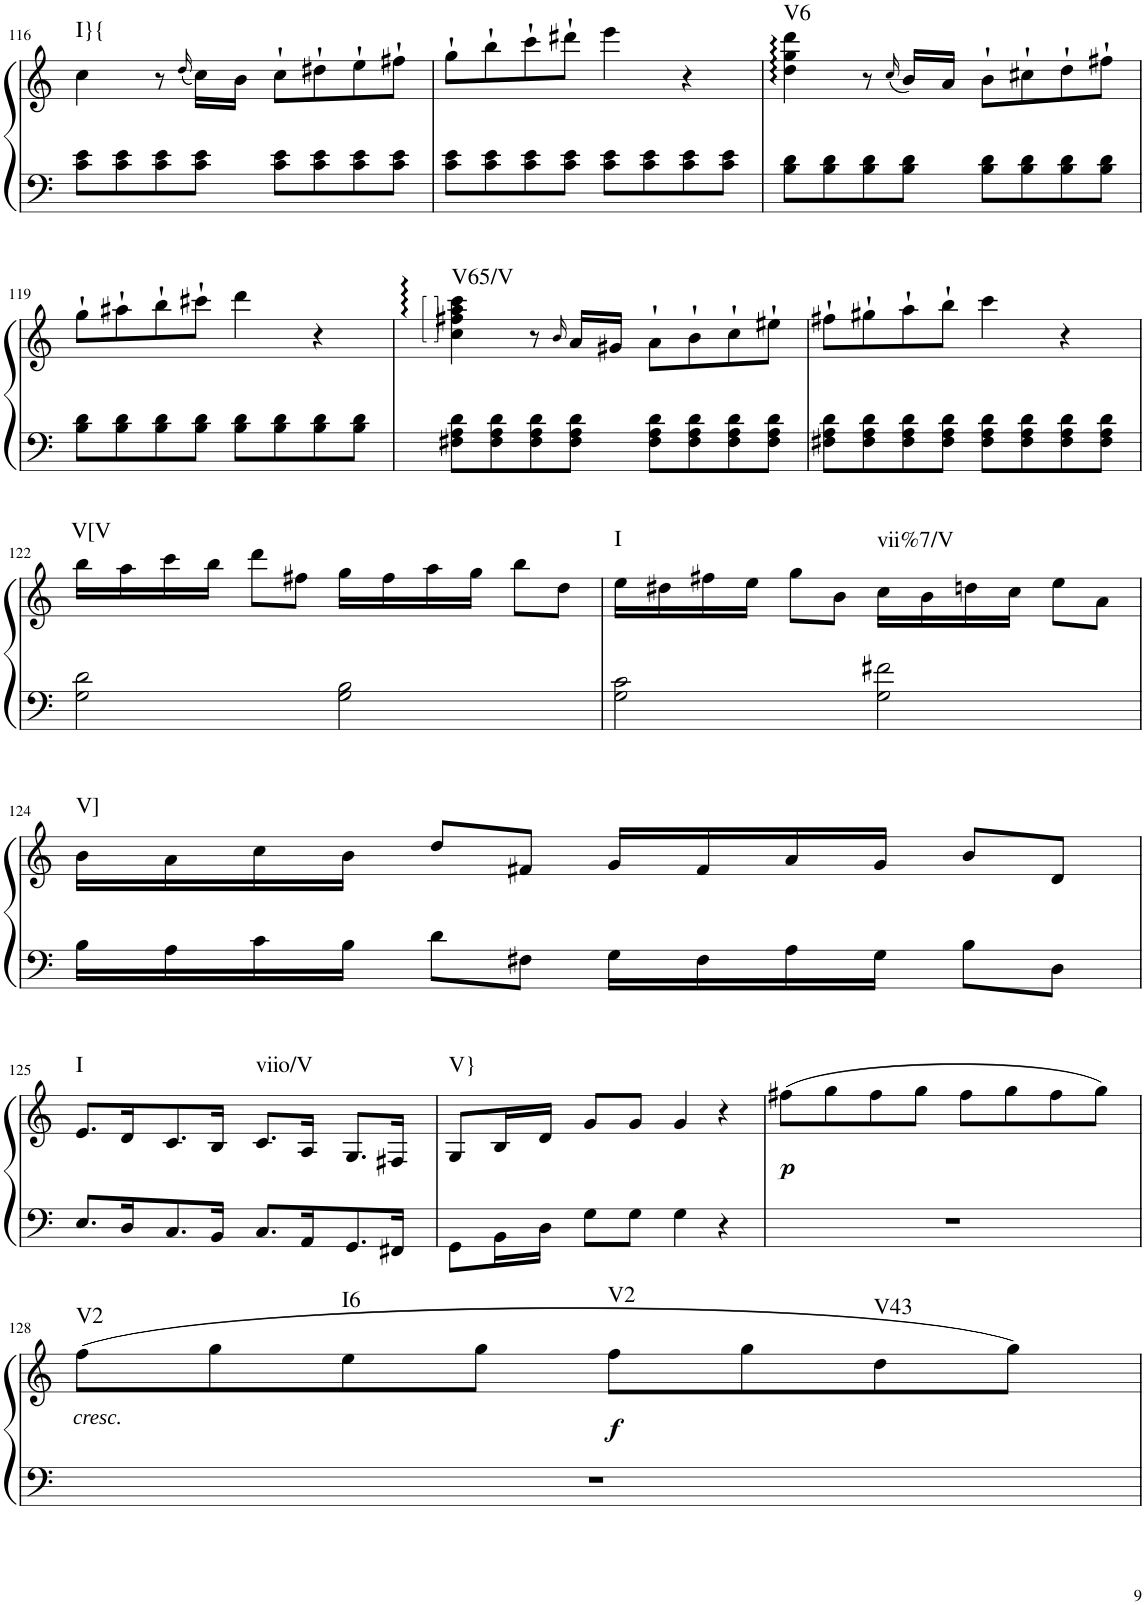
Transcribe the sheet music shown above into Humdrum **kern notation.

**kern	**kern	**dynam	**harte
*part1	*part1	*part1	*part1
*staff2	*staff1	*staff1/2	*
*I"Klavier linke Hand	*	*	*
!!LO:PB:g=z
*clefF4	*clefG2	*	*
*k[]	*k[]	*	*
*M4/4	*M4/4	*	*
=116	=116	=116	=116
!	!	!	!LO:H:kt=I}{
8c\ 8e\L	4cc\	.	N
8c\ 8e\	.	.	.
8c\ 8e\	8r	.	.
.	(16qdd/	.	.
8c\ 8e\J	16cc\LL)	.	.
.	16b\JJ	.	.
8c\ 8e\L	8cc`\L	.	.
8c\ 8e\	8dd#X`\	.	.
8c\ 8e\	8ee`\	.	.
8c\ 8e\J	8ff#X`\J	.	.
=117	=117	=117	=117
8c\ 8e\L	8gg`\L	.	.
8c\ 8e\	8bb`\	.	.
8c\ 8e\	8ccc`\	.	.
8c\ 8e\J	8ddd#X`\J	.	.
8c\ 8e\L	4eee\	.	.
8c\ 8e\	.	.	.
8c\ 8e\	4r	.	.
8c\ 8e\J	.	.	.
=118	=118	=118	=118
!	!	!	!LO:H:kt=V6
8B\ 8d\L	4dd\ 4gg\ 4ddd\	.	N
8B\ 8d\	.	.	.
8B\ 8d\	8r	.	.
.	(16qcc/	.	.
8B\ 8d\J	16b/LL)	.	.
.	16a/JJ	.	.
8B\ 8d\L	8b`\L	.	.
8B\ 8d\	8cc#X`\	.	.
8B\ 8d\	8dd`\	.	.
8B\ 8d\J	8ff#X`\J	.	.
!!LO:LB:g=z
=119	=119	=119	=119
8B\ 8d\L	8gg`\L	.	.
8B\ 8d\	8aa#X`\	.	.
8B\ 8d\	8bb`\	.	.
8B\ 8d\J	8ccc#X`\J	.	.
8B\ 8d\L	4ddd\	.	.
8B\ 8d\	.	.	.
8B\ 8d\	4r	.	.
8B\ 8d\J	.	.	.
=120	=120	=120	=120
!	!	!	!LO:H:kt=V65/V
8F#X\ 8A\ 8d\L	4cc\ 4ff#X\ 4aa\ 4ccc\	.	N
8F#\ 8A\ 8d\	.	.	.
8F#\ 8A\ 8d\	8r	.	.
.	16qb/	.	.
8F#\ 8A\ 8d\J	16a/LL	.	.
.	16g#X/JJ	.	.
8F#\ 8A\ 8d\L	8a`\L	.	.
8F#\ 8A\ 8d\	8b`\	.	.
8F#\ 8A\ 8d\	8cc`\	.	.
8F#\ 8A\ 8d\J	8ee#X`\J	.	.
=121	=121	=121	=121
8F#X\ 8A\ 8d\L	8ff#X`\L	.	.
8F#\ 8A\ 8d\	8gg#X`\	.	.
8F#\ 8A\ 8d\	8aa`\	.	.
8F#\ 8A\ 8d\J	8bb`\J	.	.
8F#\ 8A\ 8d\L	4ccc\	.	.
8F#\ 8A\ 8d\	.	.	.
8F#\ 8A\ 8d\	4r	.	.
8F#\ 8A\ 8d\J	.	.	.
!!LO:LB:g=z
=122	=122	=122	=122
!	!	!	!LO:H:kt=V[V
2G\ 2d\	16bb\LL	.	N
.	16aa\	.	.
.	16ccc\	.	.
.	16bb\JJ	.	.
.	8ddd\L	.	.
.	8ff#X\J	.	.
2G\ 2B\	16gg\LL	.	.
.	16ff#\	.	.
.	16aa\	.	.
.	16gg\JJ	.	.
.	8bb\L	.	.
.	8dd\J	.	.
=123	=123	=123	=123
!	!	!	!LO:H:kt=I
2G\ 2c\	16ee\LL	.	N
.	16dd#X\	.	.
.	16ff#X\	.	.
.	16ee\JJ	.	.
.	8gg\L	.	.
.	8b\J	.	.
!	!	!	!LO:H:kt=vii%7/V
2G\ 2f#X\	16cc\LL	.	N
.	16b\	.	.
.	16ddn\	.	.
.	16cc\JJ	.	.
.	8ee\L	.	.
.	8a\J	.	.
!!LO:LB:g=z
=124	=124	=124	=124
!	!	!	!LO:H:kt=V]
16B\LL	16b\LL	.	N
16A\	16a\	.	.
16c\	16cc\	.	.
16B\JJ	16b\JJ	.	.
8d\L	8dd/L	.	.
8F#X\J	8f#X/J	.	.
16G\LL	16g/LL	.	.
16F#\	16f#/	.	.
16A\	16a/	.	.
16G\JJ	16g/JJ	.	.
8B\L	8b/L	.	.
8D\J	8d/J	.	.
!!LO:LB:g=z
=125	=125	=125	=125
!	!	!	!LO:H:kt=I
8.E/L	8.e/L	.	N
16D/K	16d/K	.	.
8.C/	8.c/	.	.
16BB/Jk	16B/Jk	.	.
!	!	!	!LO:H:kt=viio/V
8.C/L	8.c/L	.	N
16AA/K	16A/Jk	.	.
8.GG/	8.G/L	.	.
16FF#X/Jk	16F#X/Jk	.	.
=126	=126	=126	=126
!	!	!	!LO:H:kt=V}
8GG\L	8G/L	.	N
16BB\L	16B/L	.	.
16D\JJ	16d/JJ	.	.
8G\L	8g/L	.	.
8G\J	8g/J	.	.
4G\	4g/	.	.
4r	4r	.	.
=127	=127	=127	=127
!	!	!LO:DY:b	!
1r	(8ff#X\L	p	.
.	8gg\	.	.
.	8ff#\	.	.
.	8gg\J	.	.
.	8ff#\L	.	.
.	8gg\	.	.
.	8ff#\	.	.
.	8gg\J)	.	.
!!LO:LB:g=z
=128	=128	=128	=128
!	!LO:TX:b:i:t=cresc.	!	!LO:H:kt=V2
1r	(8ff\L	.	N
.	8gg\	.	.
!	!	!	!LO:H:kt=I6
.	8ee\	.	N
.	8gg\J	.	.
!	!	!LO:DY:b	!LO:H:kt=V2
.	8ff\L	f	N
.	8gg\	.	.
!	!	!	!LO:H:kt=V43
.	8dd\	.	N
.	8gg\J)	.	.
=	=	=	=
*-	*-	*-	*-
